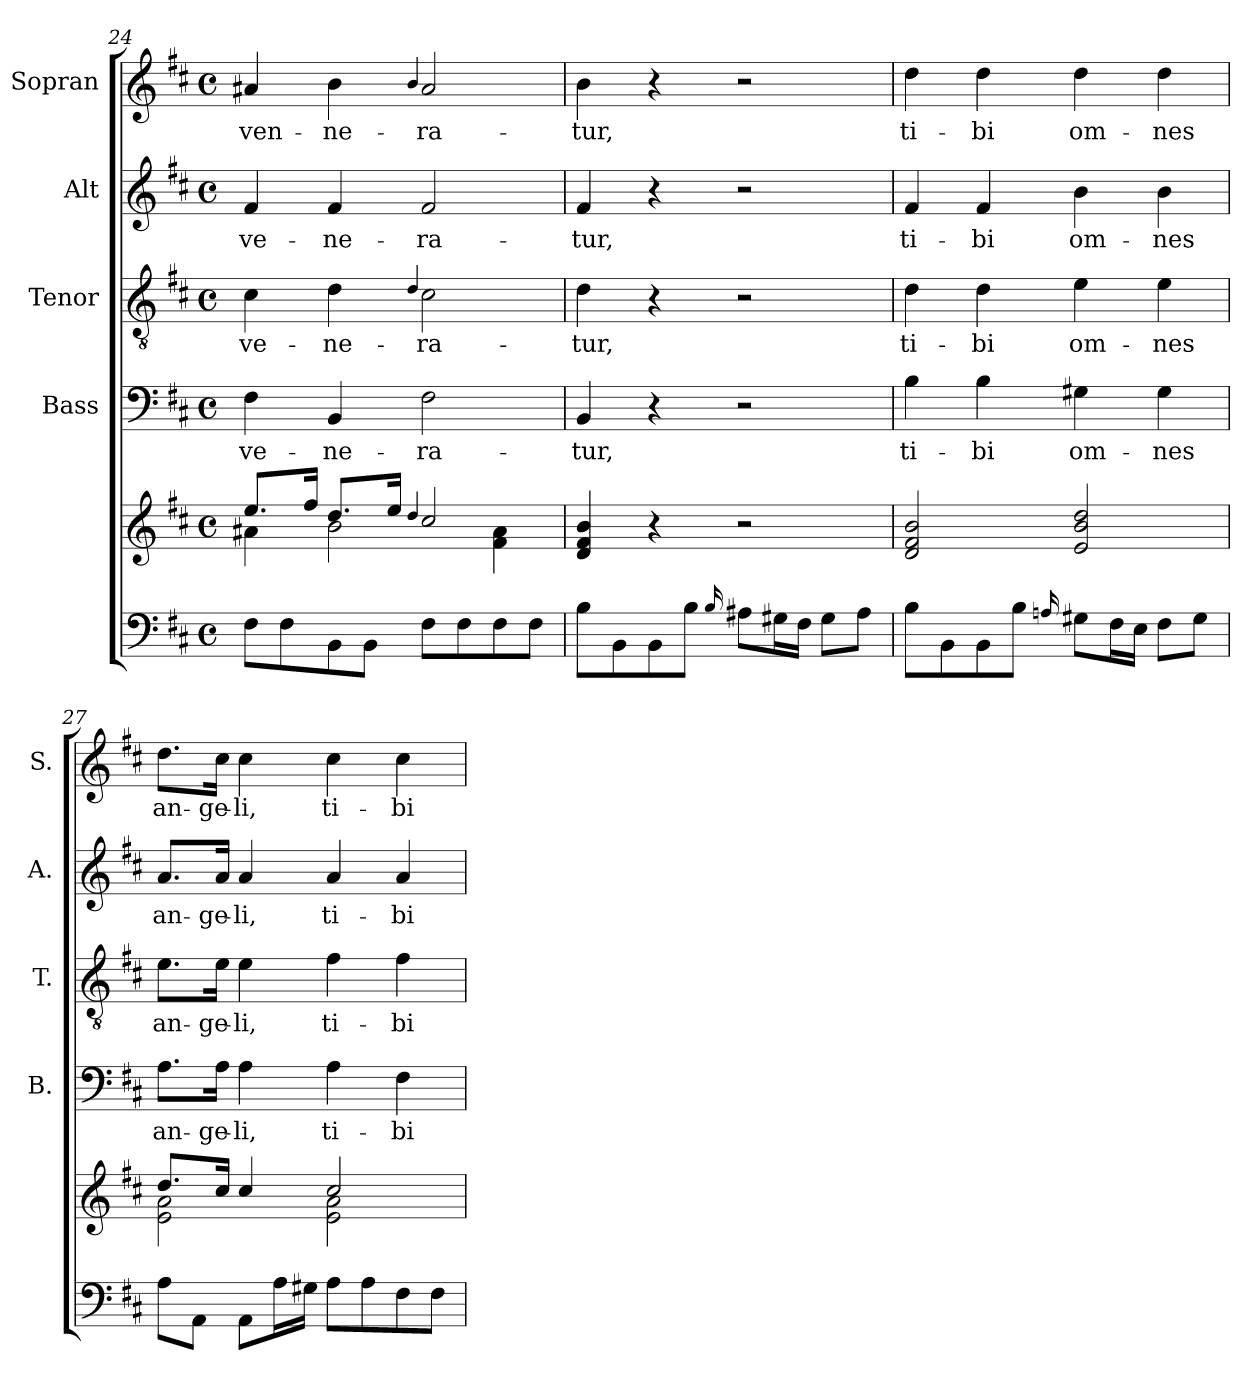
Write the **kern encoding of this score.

**kern	**kern	**kern	**text	**kern	**text	**kern	**text	**kern	**text
*part5	*part5	*part4	*part4	*part3	*part3	*part2	*part2	*part1	*part1
*staff6	*staff5	*staff4	*staff4	*staff3	*staff3	*staff2	*staff2	*staff1	*staff1
*	*	*I"Bass	*	*I"Tenor	*	*I"Alt	*	*I"Sopran	*
*	*	*I'B.	*	*I'T.	*	*I'A.	*	*I'S.	*
!!LO:LB:g=z
*clefF4	*clefG2	*clefF4	*	*clefGv2	*	*clefG2	*	*clefG2	*
*k[f#c#]	*k[f#c#]	*k[f#c#]	*	*k[f#c#]	*	*k[f#c#]	*	*k[f#c#]	*
*D:	*D:	*D:	*	*D:	*	*D:	*	*D:	*
*M4/4	*M4/4	*M4/4	*	*M4/4	*	*M4/4	*	*M4/4	*
*met(c)	*met(c)	*met(c)	*	*met(c)	*	*met(c)	*	*met(c)	*
=24	=24	=24	=24	=24	=24	=24	=24	=24	=24
*	*^	*	*	*	*	*	*	*	*
!	!	!	!	!LO:LY:b	!	!LO:LY:b	!	!LO:LY:b	!	!LO:LY:b
8F#\L	8.ee/L	4a#X\	4F#\	ve-	4c#\	ve-	4f#/	ve-	4a#X/	ven-
8F#\	.	.	.	.	.	.	.	.	.	.
.	16ff#/Jk	.	.	.	.	.	.	.	.	.
!	!	!	!	!LO:LY:b	!	!LO:LY:b	!	!LO:LY:b	!	!LO:LY:b
8BB\	8.dd/L	2b\	4BB/	-ne-	4d\	-ne-	4f#/	-ne-	4b\	-ne-
8BB\J	.	.	.	.	.	.	.	.	.	.
.	16ee/Jk	.	.	.	.	.	.	.	.	.
.	4qqdd/	.	.	.	4qqd/	.	.	.	4qqb/	.
!	!	!	!	!LO:LY:b	!	!LO:LY:b	!	!LO:LY:b	!	!LO:LY:b
8F#\L	2cc#/	.	2F#\	-ra-	2c#\	-ra-	2f#/	-ra-	2a#/	-ra-
8F#\	.	.	.	.	.	.	.	.	.	.
8F#\	.	4f#\ 4a#\	.	.	.	.	.	.	.	.
8F#\J	.	.	.	.	.	.	.	.	.	.
*	*v	*v	*	*	*	*	*	*	*	*
!!LO:PB:g=z
=25	=25	=25	=25	=25	=25	=25	=25	=25	=25
!	!	!	!LO:LY:b	!	!LO:LY:b	!	!LO:LY:b	!	!LO:LY:b
8B\L	4d/ 4f#/ 4b/	4BB/	-tur,	4d\	-tur,	4f#/	-tur,	4b\	-tur,
8BB\	.	.	.	.	.	.	.	.	.
8BB\	4r	4r	.	4r	.	4r	.	4r	.
8B\J	.	.	.	.	.	.	.	.	.
16qqB/	.	.	.	.	.	.	.	.	.
8A#X\L	2r	2r	.	2r	.	2r	.	2r	.
16G#X\L	.	.	.	.	.	.	.	.	.
16F#\JJ	.	.	.	.	.	.	.	.	.
8G#\L	.	.	.	.	.	.	.	.	.
8A#\J	.	.	.	.	.	.	.	.	.
!!LO:LB:g=z
=26	=26	=26	=26	=26	=26	=26	=26	=26	=26
!	!	!	!LO:LY:b	!	!LO:LY:b	!	!LO:LY:b	!	!LO:LY:b
8B\L	2d/ 2f#/ 2b/	4B\	ti-	4d\	ti-	4f#/	ti-	4dd\	ti-
8BB\	.	.	.	.	.	.	.	.	.
!	!	!	!LO:LY:b	!	!LO:LY:b	!	!LO:LY:b	!	!LO:LY:b
8BB\	.	4B\	-bi	4d\	-bi	4f#/	-bi	4dd\	-bi
8B\J	.	.	.	.	.	.	.	.	.
16qqAn/	.	.	.	.	.	.	.	.	.
!	!	!	!LO:LY:b	!	!LO:LY:b	!	!LO:LY:b	!	!LO:LY:b
8G#X\L	2e/ 2b/ 2dd/	4G#X\	om-	4e\	om-	4b\	om-	4dd\	om-
16F#\L	.	.	.	.	.	.	.	.	.
16E\JJ	.	.	.	.	.	.	.	.	.
!	!	!	!LO:LY:b	!	!LO:LY:b	!	!LO:LY:b	!	!LO:LY:b
8F#\L	.	4G#\	-nes	4e\	-nes	4b\	-nes	4dd\	-nes
8G#\J	.	.	.	.	.	.	.	.	.
!!LO:PB:g=z
=27	=27	=27	=27	=27	=27	=27	=27	=27	=27
*	*^	*	*	*	*	*	*	*	*
!	!	!	!	!LO:LY:b	!	!LO:LY:b	!	!LO:LY:b	!	!LO:LY:b
8A\L	8.dd/L	2e\ 2a\	8.A\L	an-	8.e\L	an-	8.a/L	an-	8.dd\L	an-
8AA\J	.	.	.	.	.	.	.	.	.	.
!	!	!	!	!LO:LY:b	!	!LO:LY:b	!	!LO:LY:b	!	!LO:LY:b
.	16cc#/Jk	.	16A\Jk	-ge-	16e\Jk	-ge-	16a/Jk	-ge-	16cc#\Jk	-ge-
!	!	!	!	!LO:LY:b	!	!LO:LY:b	!	!LO:LY:b	!	!LO:LY:b
8AA\L	4cc#/	.	4A\	-li,	4e\	-li,	4a/	-li,	4cc#\	-li,
16A\L	.	.	.	.	.	.	.	.	.	.
16G#X\JJ	.	.	.	.	.	.	.	.	.	.
!	!	!	!	!LO:LY:b	!	!LO:LY:b	!	!LO:LY:b	!	!LO:LY:b
8A\L	2cc#/	2e\ 2a\	4A\	ti-	4f#\	ti-	4a/	ti-	4cc#\	ti-
8A\	.	.	.	.	.	.	.	.	.	.
!	!	!	!	!LO:LY:b	!	!LO:LY:b	!	!LO:LY:b	!	!LO:LY:b
8F#\	.	.	4F#\	-bi	4f#\	-bi	4a/	-bi	4cc#\	-bi
8F#\J	.	.	.	.	.	.	.	.	.	.
*	*v	*v	*	*	*	*	*	*	*	*
=	=	=	=	=	=	=	=	=	=
*-	*-	*-	*-	*-	*-	*-	*-	*-	*-
